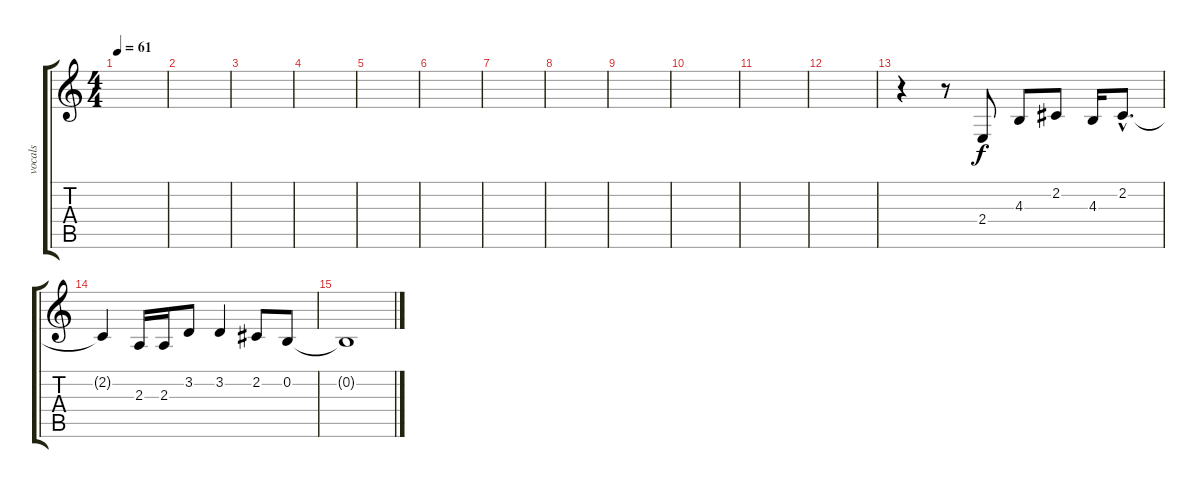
\track ("vocals" "vocals") {instrument synthstrings2}
\staff {score tabs}
\tuning (E4 B3 G3 D3 A2 E2) {hide}
\ts (4 4)
\tempo 61
\clef g2
\ks c
|
|
|
|
|
|
|
|
|
|
|
|
r.4 r.8 2.4.8 4.3.8 2.2.8 4.3.16 2.2{hac}.8{d} |
2.2{t}.4 2.3.16 2.3.16 3.2.8 3.2.4 2.2.8 0.2.8 |
0.2{t}.1
